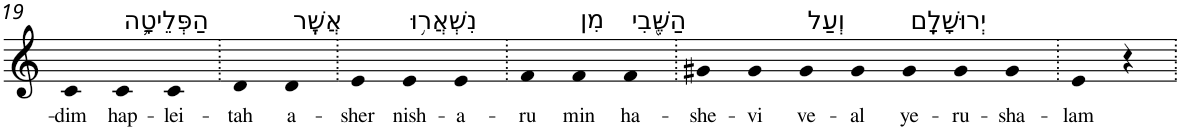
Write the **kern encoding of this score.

**kern	**text
*part1	*part1
*staff1	*staff1
*I"Piano	*
*I'Pno	*
!!LO:PB:g=z
*clefG2	*
*k[]	*
=19	=19
!	!LO:LY:b
4c	-dim
!LO:TX:a:t=הַפְּלֵיטָ֛ה	!
!	!LO:LY:b
4c	hap-
!	!LO:LY:b
4c	-lei-
=20.	=20.
!	!LO:LY:b
4d	-tah
!LO:TX:a:t=אֲשֶֽׁר	!
!	!LO:LY:b
4d	a-
=21.	=21.
!	!LO:LY:b
4e	-sher
!LO:TX:a:t=נִשְׁאֲר֥וּ	!
!	!LO:LY:b
4e	nish-
!	!LO:LY:b
4e	-a-
=22.	=22.
!	!LO:LY:b
4f	-ru
!LO:TX:a:t=מִן	!
!	!LO:LY:b
4f	min
!LO:TX:a:t=הַשֶּׁ֖בִי	!
!	!LO:LY:b
4f	ha-
=23.	=23.
!	!LO:LY:b
4g#X	-she-
!	!LO:LY:b
4g#	-vi
!LO:TX:a:t=וְעַל	!
!	!LO:LY:b
4g#	ve-
!	!LO:LY:b
4g#	-al
!LO:TX:a:t=יְרוּשָׁלִָֽם	!
!	!LO:LY:b
4g#	ye-
!	!LO:LY:b
4g#	-ru-
!	!LO:LY:b
4g#	-sha-
=24.	=24.
!	!LO:LY:b
4e	-lam
4r	.
=.	=.
*-	*-
